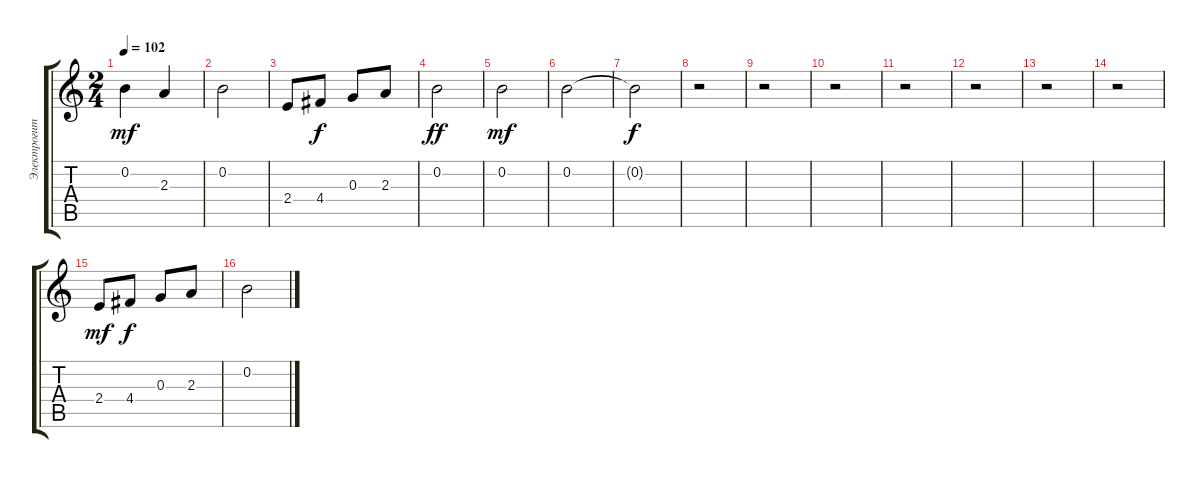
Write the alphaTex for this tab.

\track ("Электрогитара" "Электрогит") {instrument distortionguitar}
\staff {score tabs}
\tuning (E4 B3 G3 D3 A2 E2) {hide}
\ts (2 4)
\tempo 102
\clef g2
\ks c
0.2.4{dy mf volume 16} 2.3.4 |
0.2.2 |
2.4.8 4.4.8{dy f} 0.3.8 2.3.8 |
0.2.2{dy ff} |
0.2.2{dy mf volume 16} |
0.2.2 |
0.2{t}.2{dy f} |
r.2 |
r.2 |
r.2 |
r.2 |
r.2 |
r.2 |
r.2 |
2.4.8{dy mf volume 16} 4.4.8{dy f} 0.3.8 2.3.8 |
0.2.2
